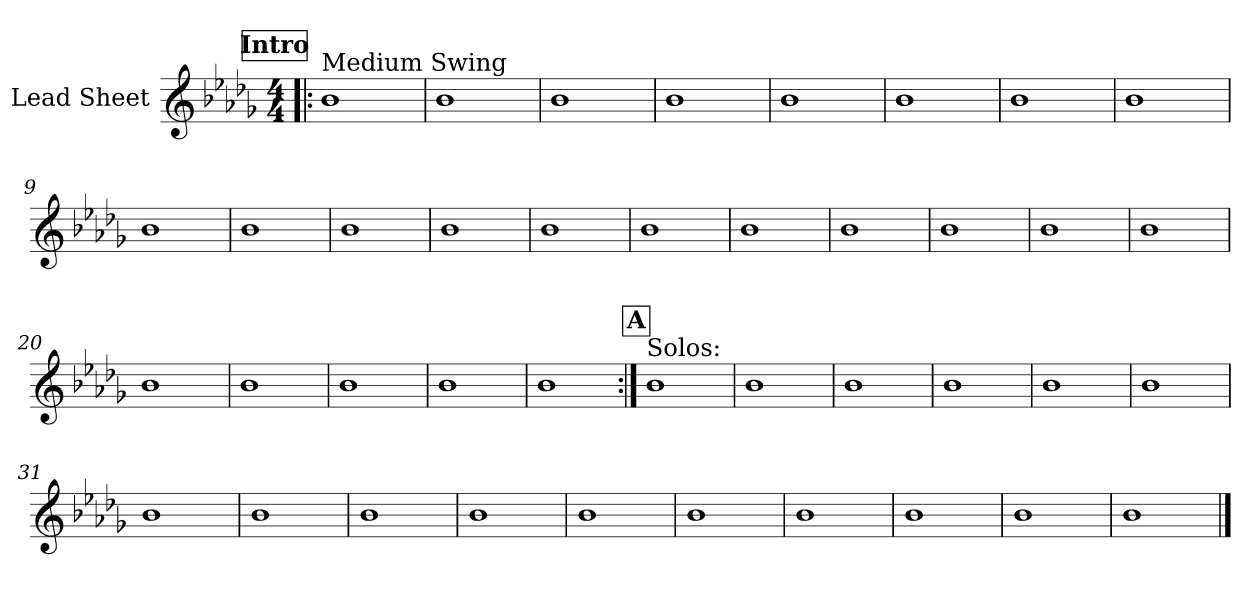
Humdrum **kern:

**kern
*part1
*staff1
*I"Lead Sheet
*clefG2
*k[b-e-a-d-g-]
*D-:
*M4/4
!!LO:REH:place=s1:a:fs=14:t=Intro
=1!|:
!LO:TX:a:t=Medium Swing
1b-
=2
1b-
=3
1b-
=4
1b-
!!LO:LB:g=z
=5
1b-
=6
1b-
=7
1b-
=8
1b-
!!LO:LB:g=z
=9
1b-
=10
1b-
=11
1b-
=12
1b-
!!LO:LB:g=z
=13
1b-
=14
1b-
=15
1b-
=16
1b-
!!LO:LB:g=z
=17
1b-
=18
1b-
=19
1b-
=20
1b-
!!LO:LB:g=z
=21
1b-
=22
1b-
=23
1b-
=24
1b-
!!LO:LB:g=z
!!LO:REH:place=s1:a:fs=14:t=A
=25:|!
!LO:TX:a:t=Solos&colon;
1b-
=26
1b-
=27
1b-
=28
1b-
!!LO:LB:g=z
=29
1b-
=30
1b-
=31
1b-
=32
1b-
!!LO:LB:g=z
=33
1b-
=34
1b-
=35
1b-
=36
1b-
!!LO:LB:g=z
=37
1b-
=38
1b-
=39
1b-
=40
1b-
==
*-
